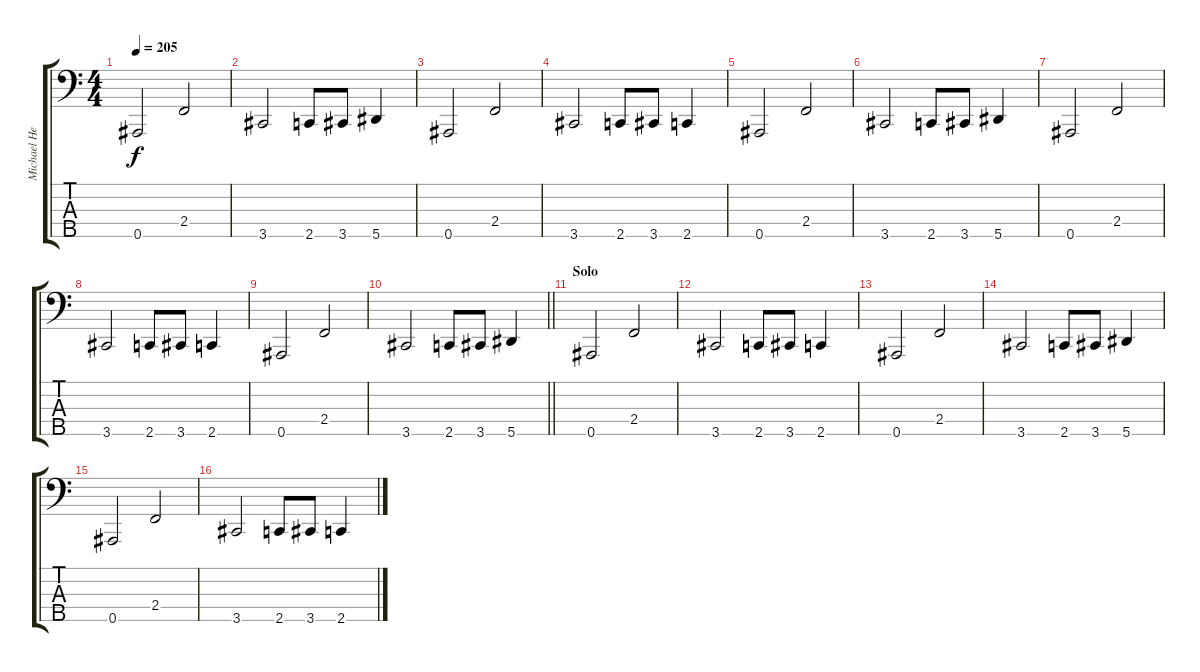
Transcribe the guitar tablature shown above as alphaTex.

\track ("Michael Hedlund" "Michael He") {instrument electricbassfinger}
\staff {score tabs}
\tuning (Gb2 Db2 Ab1 Eb1 Bb0) {hide}
\ts (4 4)
\tempo 205
\clef f4
\ks c
0.5.2{dy f} 2.4.2 |
3.5.2 2.5.8 3.5.8 5.5.4 |
0.5.2 2.4.2 |
3.5.2 2.5.8 3.5.8 2.5.4 |
0.5.2 2.4.2 |
3.5.2 2.5.8 3.5.8 5.5.4 |
0.5.2 2.4.2 |
3.5.2 2.5.8 3.5.8 2.5.4 |
0.5.2 2.4.2 |
\barLineRight lightlight
3.5.2 2.5.8 3.5.8 5.5.4 |
\section ("" "Solo")
0.5.2 2.4.2 |
3.5.2 2.5.8 3.5.8 2.5.4 |
0.5.2 2.4.2 |
3.5.2 2.5.8 3.5.8 5.5.4 |
0.5.2 2.4.2 |
3.5.2 2.5.8 3.5.8 2.5.4
